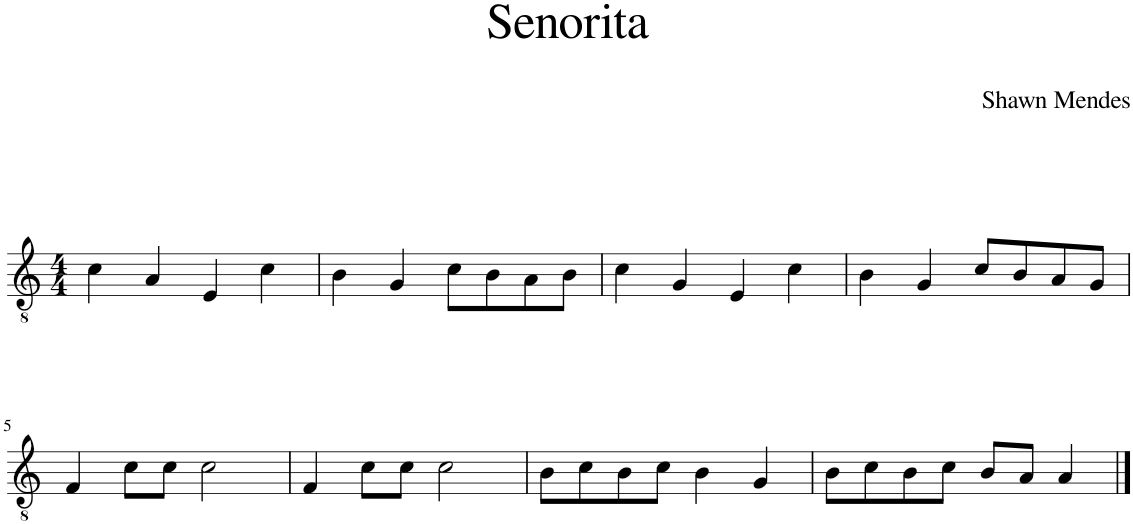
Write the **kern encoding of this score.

**kern
*part1
*staff1
*I"Classical Guitar
*I'Guit.
*clefGv2
*k[]
*M4/4
=1
4c\
4A/
4E/
4c\
=2
4B\
4G/
8c\L
8B\
8A\
8B\J
=3
4c\
4G/
4E/
4c\
=4
4B\
4G/
8c/L
8B/
8A/
8G/J
!!LO:LB:g=z
=5
4F/
8c\L
8c\J
2c\
=6
4F/
8c\L
8c\J
2c\
=7
8B\L
8c\
8B\
8c\J
4B\
4G/
=8
8B\L
8c\
8B\
8c\J
8B/L
8A/J
4A/
==
*-
